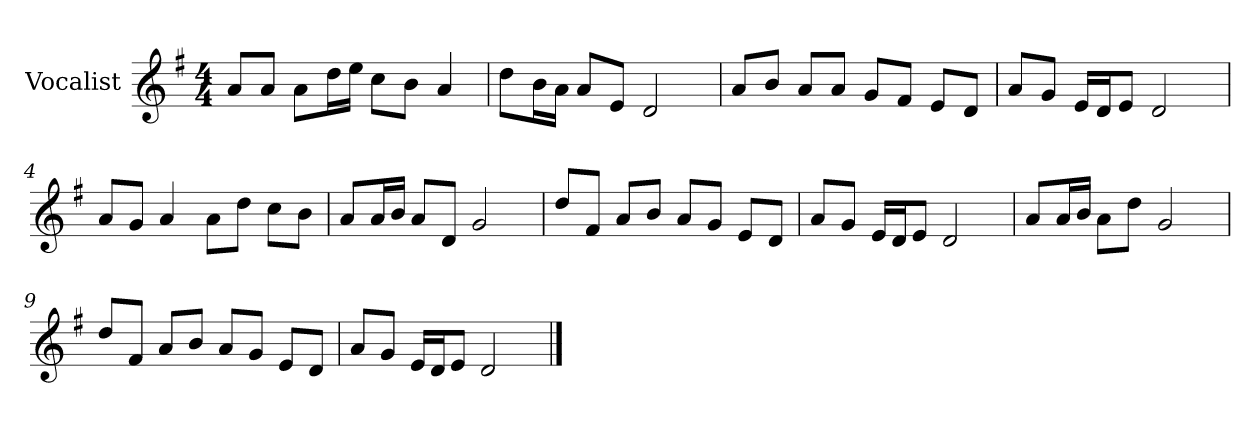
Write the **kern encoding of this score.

**kern
*part1
*staff1
*I"Vocalist
*k[f#]
*G:
*M4/4
=
8aL
8aJ
8aL
16ddL
16eeJJ
8ccL
8bJ
4a
=1
8ddL
16bL
16aJJ
8aL
8eJ
2d
=2
8aL
8bJ
8aL
8aJ
8gL
8f#J
8eL
8dJ
=3
8aL
8gJ
16eLL
16dJ
8eJ
2d
=4
8aL
8gJ
4a
8aL
8ddJ
8ccL
8bJ
=5
8aL
16aL
16bJJ
8aL
8dJ
2g
=6
8ddL
8f#J
8aL
8bJ
8aL
8gJ
8eL
8dJ
=7
8aL
8gJ
16eLL
16dJ
8eJ
2d
=8
8aL
16aL
16bJJ
8aL
8ddJ
2g
=9
8ddL
8f#J
8aL
8bJ
8aL
8gJ
8eL
8dJ
=10
8aL
8gJ
16eLL
16dJ
8eJ
2d
==
*-
